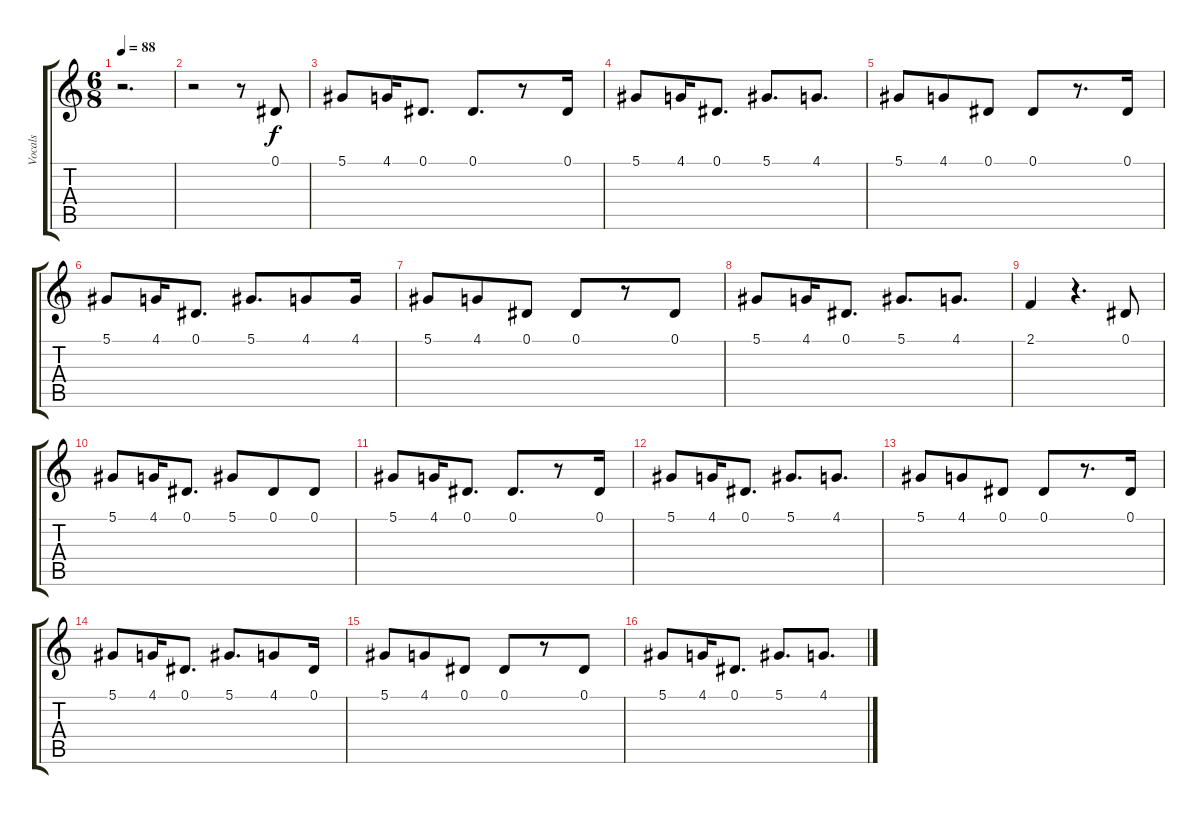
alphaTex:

\track ("Vocals" "Vocals") {instrument tenorsax}
\staff {score tabs}
\tuning (Eb4 Bb3 Gb3 Db3 Ab2 Eb2) {hide}
\ts (6 8)
\tempo 88
\clef g2
\ks c
r.2{d dy f instrument tenorsax} |
r.2 r.8 0.1.8 |
5.1.8 4.1.16 0.1.8{d} 0.1.8{d} r.8 0.1.16 |
5.1.8 4.1.16 0.1.8{d} 5.1.8{d} 4.1.8{d} |
5.1.8 4.1.8 0.1.8 0.1.8 r.8{d} 0.1.16 |
5.1.8 4.1.16 0.1.8{d} 5.1.8{d} 4.1.8 4.1.16 |
5.1.8 4.1.8 0.1.8 0.1.8 r.8 0.1.8 |
5.1.8 4.1.16 0.1.8{d} 5.1.8{d} 4.1.8{d} |
2.1.4 r.4{d} 0.1.8 |
5.1.8 4.1.16 0.1.8{d} 5.1.8 0.1.8 0.1.8 |
5.1.8 4.1.16 0.1.8{d} 0.1.8{d} r.8 0.1.16 |
5.1.8 4.1.16 0.1.8{d} 5.1.8{d} 4.1.8{d} |
5.1.8 4.1.8 0.1.8 0.1.8 r.8{d} 0.1.16 |
5.1.8 4.1.16 0.1.8{d} 5.1.8{d} 4.1.8 0.1.16 |
5.1.8 4.1.8 0.1.8 0.1.8 r.8 0.1.8 |
5.1.8 4.1.16 0.1.8{d} 5.1.8{d} 4.1.8{d}
